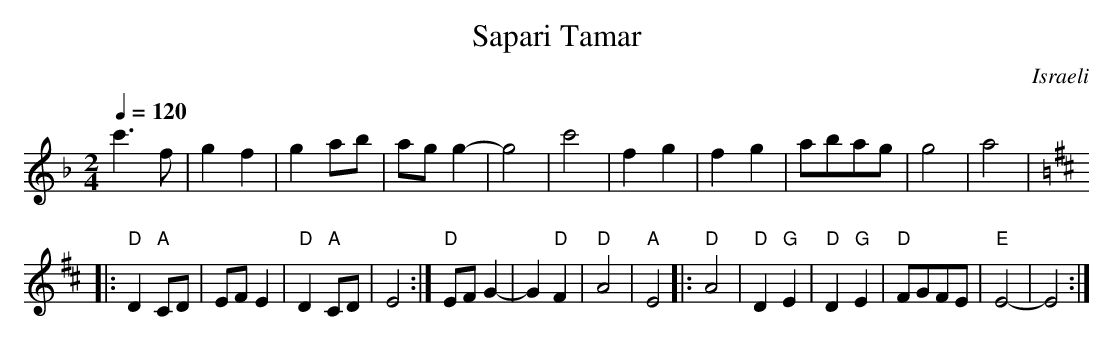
X:1
T:Sapari Tamar
O:Israeli
L:1/8
M:2/4
Q:1/4=120
K:Dm
   c'3 f      | g2f2      |g2 ab       |ag g2- |g4    |\
   c'4        |f2g2       |f2g2        | abag  | g4   | a4|
K:EDor
|: "D"D2 "A"CD| EF E2     | "D"D2 "A"CD| E4    :|\
   "D"EF G2-  |G2 "D"F2   |"D"A4       |"A"E4\
|: "D"A4      |"D"D2 "G"E2|"D"D2 "G"E2 |"D"FGFE|"E"E4-|E4 :|
